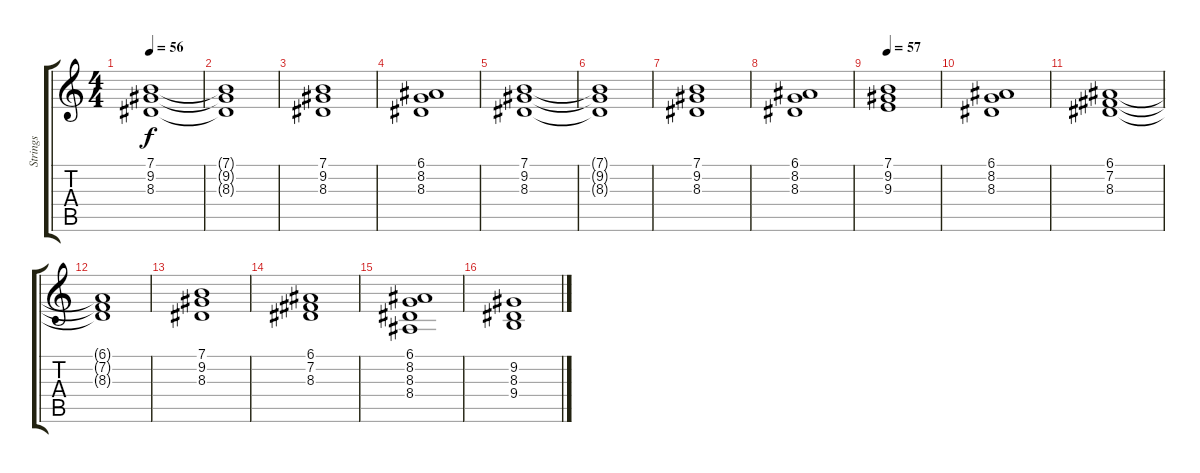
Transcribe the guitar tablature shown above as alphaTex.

\track ("Strings" "Strings") {instrument pad2warm}
\staff {score tabs}
\tuning (E4 B3 G3 D3 A2 E2) {hide}
\ts (4 4)
\tempo 56
\clef g2
\ks c
(7.1 9.2 8.3).1{dy f} |
(7.1{t} 9.2{t} 8.3{t}).1 |
(7.1 9.2 8.3).1 |
(6.1 8.2 8.3).1 |
(7.1 9.2 8.3).1 |
(7.1{t} 9.2{t} 8.3{t}).1 |
(7.1 9.2 8.3).1 |
(6.1 8.2 8.3).1 |
\tempo 57
(7.1 9.2 9.3).1 |
(6.1 8.2 8.3).1 |
(6.1 7.2 8.3).1 |
(6.1{t} 7.2{t} 8.3{t}).1 |
(7.1 9.2 8.3).1 |
(6.1 7.2 8.3).1 |
(6.1 8.2 8.3 8.4).1 |
(9.2 8.3 9.4).1
